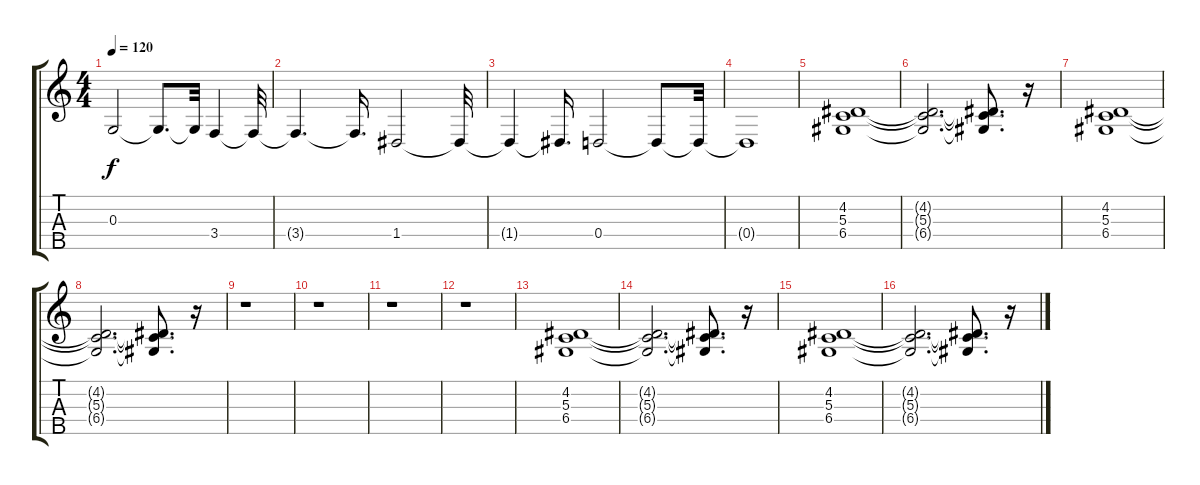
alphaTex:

\track "" {instrument synthstrings2}
\staff {score tabs}
\tuning (E4 B3 G3 D3 A2) {hide}
\ts (4 4)
\tempo 120
\clef g2
\ks c
0.3{t}.2{dy f} 0.3{t}.8{d} 0.3{t}.32 3.4.4 3.4{t}.32 |
3.4{t}.4{d} 3.4{t}.16{d} 1.4.2 1.4{t}.32 |
1.4{t}.4 1.4{t}.16{d} 0.4.2 0.4{t}.8 0.4{t}.32 |
0.4{t}.1 |
(4.2 5.3 6.4).1 |
(4.2{t} 5.3{t} 6.4{t}).2{d} (4.2{t} 5.3{t} 6.4{t}).8{d} r.16 |
(4.2 5.3 6.4).1 |
(4.2{t} 5.3{t} 6.4{t}).2{d} (4.2{t} 5.3{t} 6.4{t}).8{d} r.16 |
r.1 |
r.1 |
r.1 |
r.1 |
(4.2 5.3 6.4).1 |
(4.2{t} 5.3{t} 6.4{t}).2{d} (4.2{t} 5.3{t} 6.4{t}).8{d} r.16 |
(4.2 5.3 6.4).1 |
(4.2{t} 5.3{t} 6.4{t}).2{d} (4.2{t} 5.3{t} 6.4{t}).8{d} r.16
